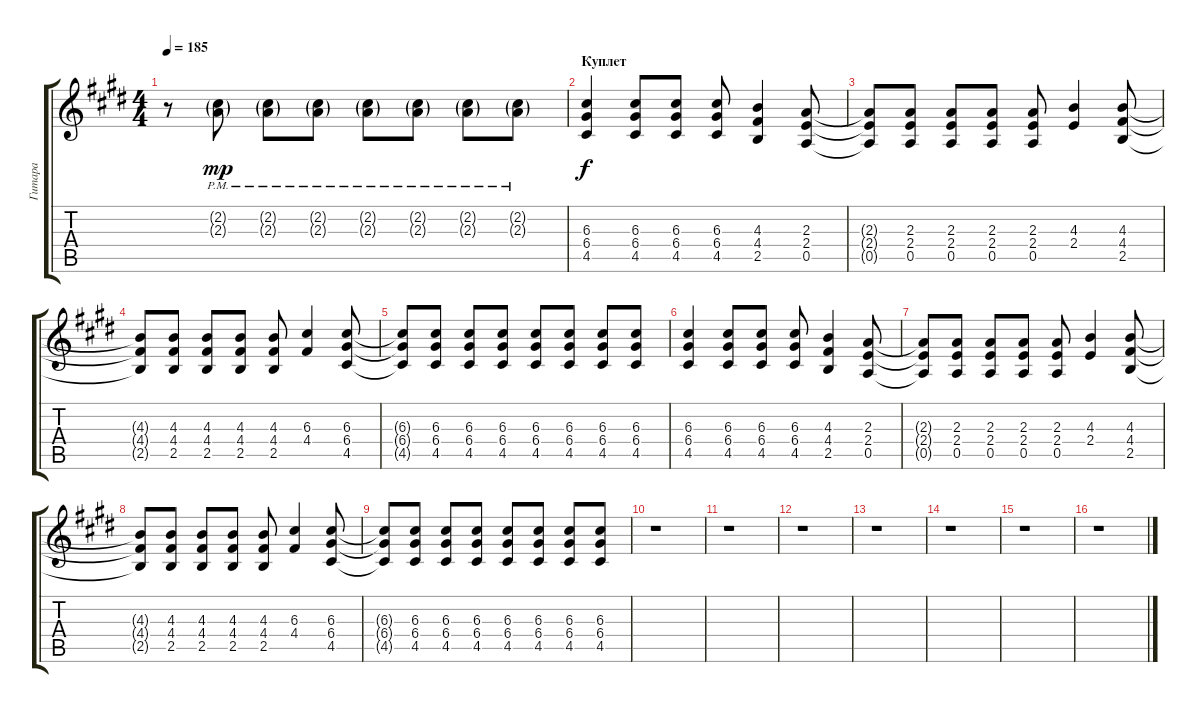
\track ("Гитара" "Гитара") {instrument overdrivenguitar}
\staff {score tabs}
\tuning (E4 B3 G3 D3 A2 E2) {hide}
\ts (4 4)
\tempo 185
\clef g2
\ks c#minor
r.8{dy f} (2.2{g pm} 2.3{g pm}).8{dy mp} (2.2{g} 2.3{g pm}).8 (2.2{g pm} 2.3{g pm}).8 (2.2{g pm} 2.3{g pm}).8 (2.2{g pm} 2.3{g pm}).8 (2.2{g pm} 2.3{g pm}).8 (2.2{g pm} 2.3{g pm}).8 |
\section ("" "Куплет")
(6.3 6.4 4.5).4{dy f} (6.3 6.4 4.5).8 (6.3 6.4 4.5).8 (6.3 6.4 4.5).8 (4.3 4.4 2.5).4 (2.3 2.4 0.5).8 |
(2.3{t} 2.4{t} 0.5{t}).8 (2.3 2.4 0.5).8 (2.3 2.4 0.5).8 (2.3 2.4 0.5).8 (2.3 2.4 0.5).8 (4.3 2.4).4 (4.3 4.4 2.5).8 |
(4.3{t} 4.4{t} 2.5{t}).8 (4.3 4.4 2.5).8 (4.3 4.4 2.5).8 (4.3 4.4 2.5).8 (4.3 4.4 2.5).8 (6.3 4.4).4 (6.3 6.4 4.5).8 |
(6.3{t} 6.4{t} 4.5{t}).8 (6.3 6.4 4.5).8 (6.3 6.4 4.5).8 (6.3 6.4 4.5).8 (6.3 6.4 4.5).8 (6.3 6.4 4.5).8 (6.3 6.4 4.5).8 (6.3 6.4 4.5).8 |
(6.3 6.4 4.5).4 (6.3 6.4 4.5).8 (6.3 6.4 4.5).8 (6.3 6.4 4.5).8 (4.3 4.4 2.5).4 (2.3 2.4 0.5).8 |
(2.3{t} 2.4{t} 0.5{t}).8 (2.3 2.4 0.5).8 (2.3 2.4 0.5).8 (2.3 2.4 0.5).8 (2.3 2.4 0.5).8 (4.3 2.4).4 (4.3 4.4 2.5).8 |
(4.3{t} 4.4{t} 2.5{t}).8 (4.3 4.4 2.5).8 (4.3 4.4 2.5).8 (4.3 4.4 2.5).8 (4.3 4.4 2.5).8 (6.3 4.4).4 (6.3 6.4 4.5).8 |
(6.3{t} 6.4{t} 4.5{t}).8 (6.3 6.4 4.5).8 (6.3 6.4 4.5).8 (6.3 6.4 4.5).8 (6.3 6.4 4.5).8 (6.3 6.4 4.5).8 (6.3 6.4 4.5).8 (6.3 6.4 4.5).8 |
r.1 |
r.1 |
r.1 |
r.1 |
r.1 |
r.1 |
r.1
